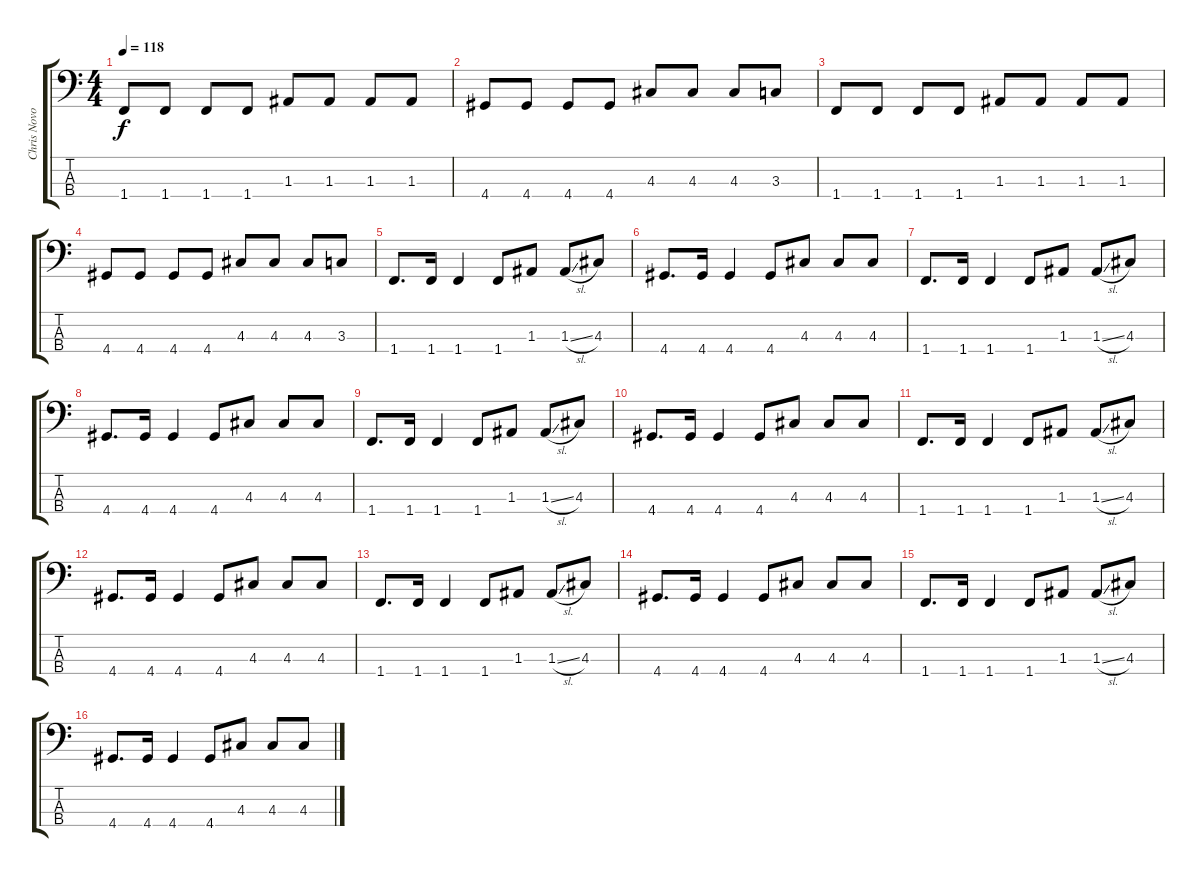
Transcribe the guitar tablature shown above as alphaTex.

\track ("Chris Novoselic" "Chris Novo") {instrument electricbassfinger}
\staff {score tabs}
\tuning (G2 D2 A1 E1) {hide}
\ts (4 4)
\tempo 118
\clef f4
\ks c
1.4.8{dy f} 1.4.8 1.4.8 1.4.8 1.3.8 1.3.8 1.3.8 1.3.8 |
4.4.8 4.4.8 4.4.8 4.4.8 4.3.8 4.3.8 4.3.8 3.3.8 |
1.4.8 1.4.8 1.4.8 1.4.8 1.3.8 1.3.8 1.3.8 1.3.8 |
4.4.8 4.4.8 4.4.8 4.4.8 4.3.8 4.3.8 4.3.8 3.3.8 |
1.4.8{d} 1.4.16 1.4.4 1.4.8 1.3.8 1.3{sl}.8 4.3.8 |
4.4.8{d} 4.4.16 4.4.4 4.4.8 4.3.8 4.3.8 4.3.8 |
1.4.8{d} 1.4.16 1.4.4 1.4.8 1.3.8 1.3{sl}.8 4.3.8 |
4.4.8{d} 4.4.16 4.4.4 4.4.8 4.3.8 4.3.8 4.3.8 |
1.4.8{d} 1.4.16 1.4.4 1.4.8 1.3.8 1.3{sl}.8 4.3.8 |
4.4.8{d} 4.4.16 4.4.4 4.4.8 4.3.8 4.3.8 4.3.8 |
1.4.8{d} 1.4.16 1.4.4 1.4.8 1.3.8 1.3{sl}.8 4.3.8 |
4.4.8{d} 4.4.16 4.4.4 4.4.8 4.3.8 4.3.8 4.3.8 |
1.4.8{d} 1.4.16 1.4.4 1.4.8 1.3.8 1.3{sl}.8 4.3.8 |
4.4.8{d} 4.4.16 4.4.4 4.4.8 4.3.8 4.3.8 4.3.8 |
1.4.8{d} 1.4.16 1.4.4 1.4.8 1.3.8 1.3{sl}.8 4.3.8 |
4.4.8{d} 4.4.16 4.4.4 4.4.8 4.3.8 4.3.8 4.3.8
